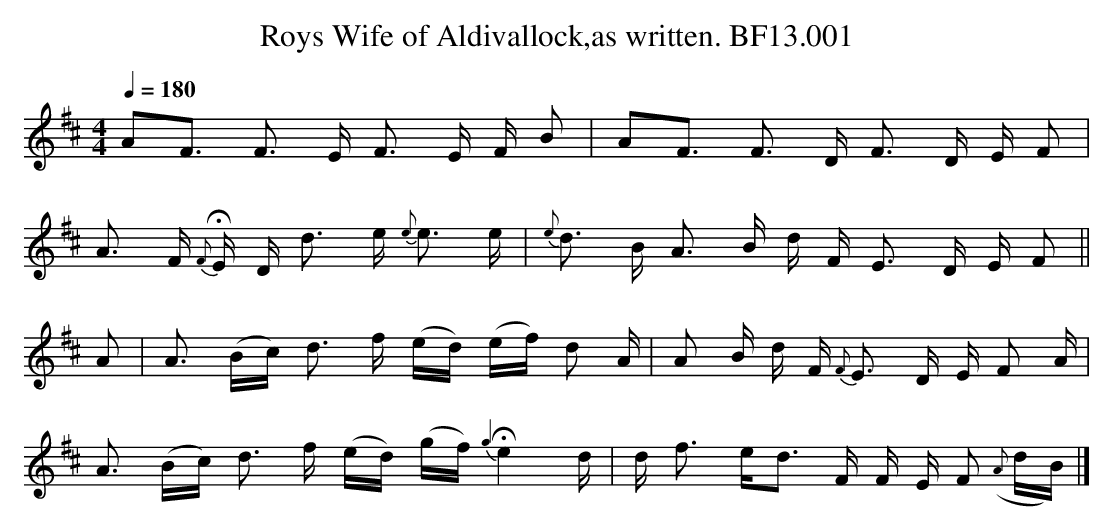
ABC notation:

X:1
T:Roys Wife of Aldivallock,as written. BF13.001
M:4/4
L:1/16
Q:1/4=180
K:D
A2F3 F3 E F3 E F B2|A2F3 F3 D F3 D E F2|
A3 F  {F}HE D d3 e {e}e3 e|{e}d3 B A3 B d F E3 D E F2||
A2|A3 (Bc) d3 f (ed) (ef) d2 A|A2 B d F {F} E3 D E F2 A|
A3 (Bc) d3 f (ed) (gf) {g4}He4 d|d f3 ed3 F F E F2 ({A}dB)|]
